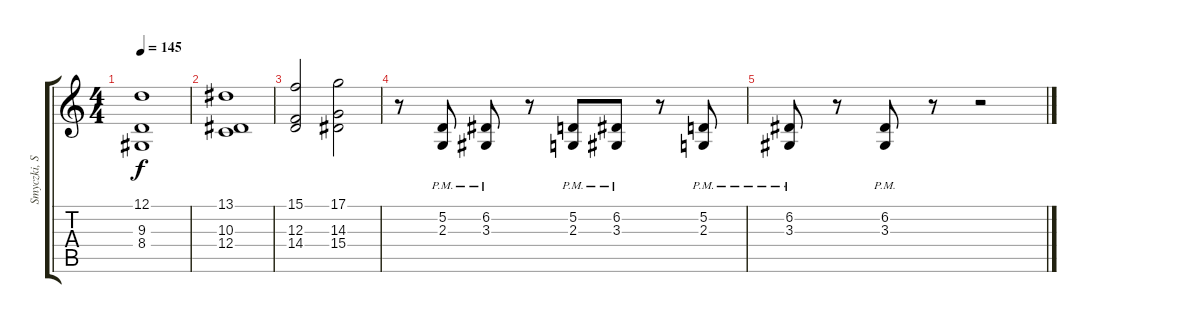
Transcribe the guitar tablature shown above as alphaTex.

\track ("Smyczki, SFX" "Smyczki, S") {instrument stringensemble2}
\staff {score tabs}
\tuning (D4 A3 F3 C3 G2 C2) {hide}
\ts (4 4)
\tempo 145
\clef g2
\ks c
(12.1{t} 9.3{t} 8.4{t}).1{dy f} |
(13.1 10.3 12.4).1 |
(15.1 12.3 14.4).2 (17.1 14.3 15.4).2 |
r.8{volume 16 instrument violin} (5.2{pm} 2.3{pm}).8 (6.2{pm} 3.3{pm}).8 r.8 (5.2{pm} 2.3{pm}).8 (6.2{pm} 3.3{pm}).8 r.8 (5.2{pm} 2.3{pm}).8 |
(6.2{pm} 3.3{pm}).8 r.8 (6.2{pm} 3.3{pm}).8 r.8 r.2
